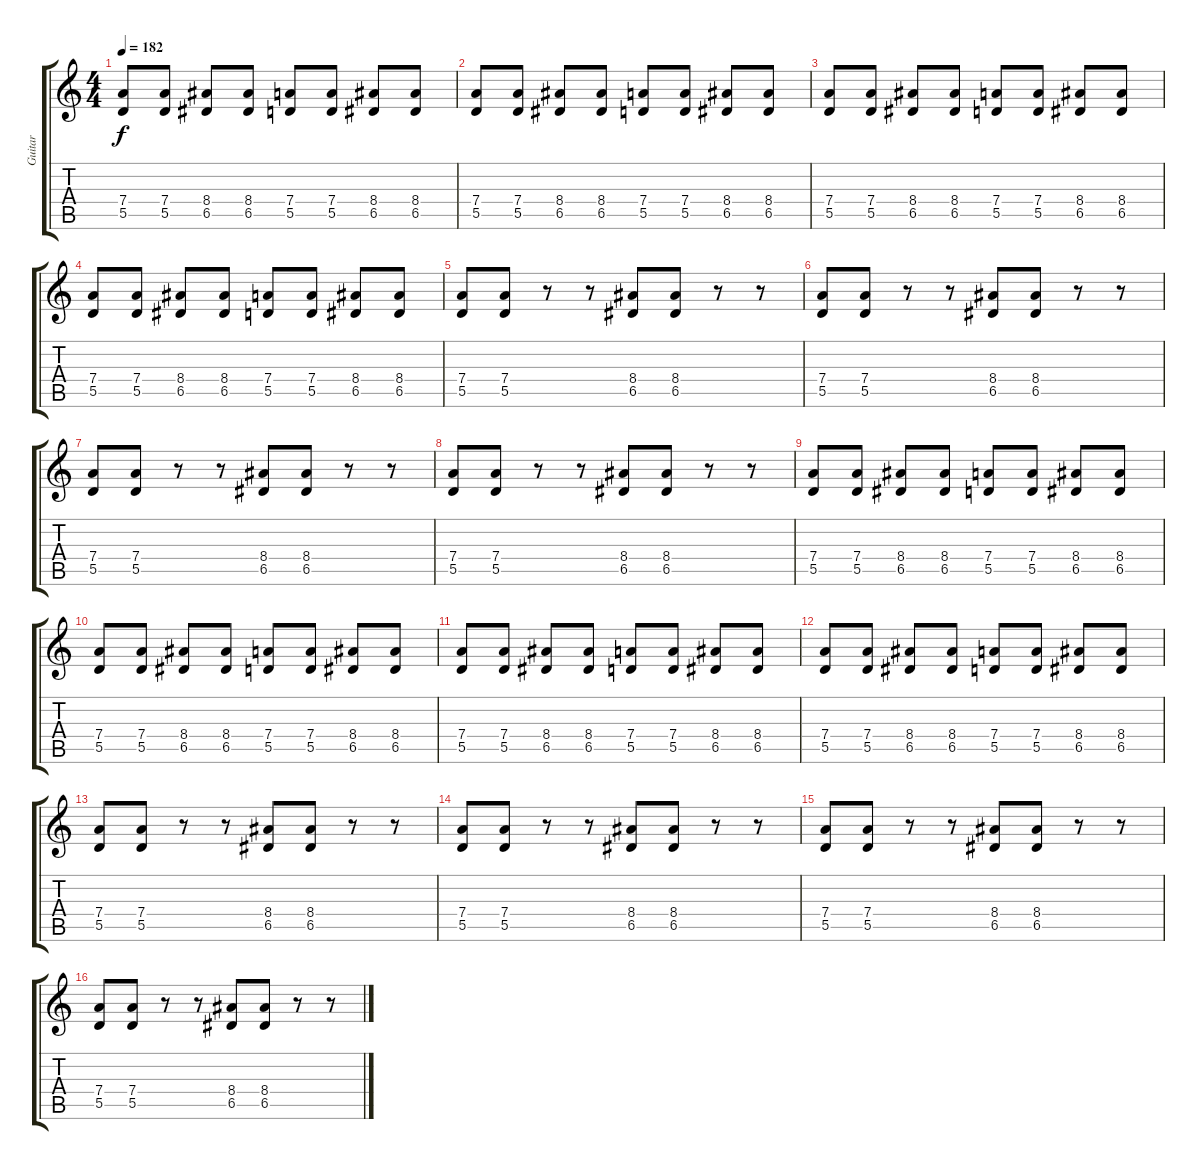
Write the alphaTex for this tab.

\track ("Guitar" "Guitar") {instrument overdrivenguitar}
\staff {score tabs}
\tuning (E4 B3 G3 D3 A2 E2) {hide}
\ts (4 4)
\tempo 182
\clef g2
\ks c
(7.4 5.5).8{dy f instrument overdrivenguitar} (7.4 5.5).8 (8.4 6.5).8 (8.4 6.5).8 (7.4 5.5).8 (7.4 5.5).8 (8.4 6.5).8 (8.4 6.5).8 |
(7.4 5.5).8 (7.4 5.5).8 (8.4 6.5).8 (8.4 6.5).8 (7.4 5.5).8 (7.4 5.5).8 (8.4 6.5).8 (8.4 6.5).8 |
(7.4 5.5).8 (7.4 5.5).8 (8.4 6.5).8 (8.4 6.5).8 (7.4 5.5).8 (7.4 5.5).8 (8.4 6.5).8 (8.4 6.5).8 |
(7.4 5.5).8 (7.4 5.5).8 (8.4 6.5).8 (8.4 6.5).8 (7.4 5.5).8 (7.4 5.5).8 (8.4 6.5).8 (8.4 6.5).8 |
(7.4 5.5).8 (7.4 5.5).8 r.8 r.8 (8.4 6.5).8 (8.4 6.5).8 r.8 r.8 |
(7.4 5.5).8 (7.4 5.5).8 r.8 r.8 (8.4 6.5).8 (8.4 6.5).8 r.8 r.8 |
(7.4 5.5).8 (7.4 5.5).8 r.8 r.8 (8.4 6.5).8 (8.4 6.5).8 r.8 r.8 |
(7.4 5.5).8 (7.4 5.5).8 r.8 r.8 (8.4 6.5).8 (8.4 6.5).8 r.8 r.8 |
(7.4 5.5).8 (7.4 5.5).8 (8.4 6.5).8 (8.4 6.5).8 (7.4 5.5).8 (7.4 5.5).8 (8.4 6.5).8 (8.4 6.5).8 |
(7.4 5.5).8 (7.4 5.5).8 (8.4 6.5).8 (8.4 6.5).8 (7.4 5.5).8 (7.4 5.5).8 (8.4 6.5).8 (8.4 6.5).8 |
(7.4 5.5).8 (7.4 5.5).8 (8.4 6.5).8 (8.4 6.5).8 (7.4 5.5).8 (7.4 5.5).8 (8.4 6.5).8 (8.4 6.5).8 |
(7.4 5.5).8 (7.4 5.5).8 (8.4 6.5).8 (8.4 6.5).8 (7.4 5.5).8 (7.4 5.5).8 (8.4 6.5).8 (8.4 6.5).8 |
(7.4 5.5).8 (7.4 5.5).8 r.8 r.8 (8.4 6.5).8 (8.4 6.5).8 r.8 r.8 |
(7.4 5.5).8 (7.4 5.5).8 r.8 r.8 (8.4 6.5).8 (8.4 6.5).8 r.8 r.8 |
(7.4 5.5).8 (7.4 5.5).8 r.8 r.8 (8.4 6.5).8 (8.4 6.5).8 r.8 r.8 |
(7.4 5.5).8 (7.4 5.5).8 r.8 r.8 (8.4 6.5).8 (8.4 6.5).8 r.8 r.8
